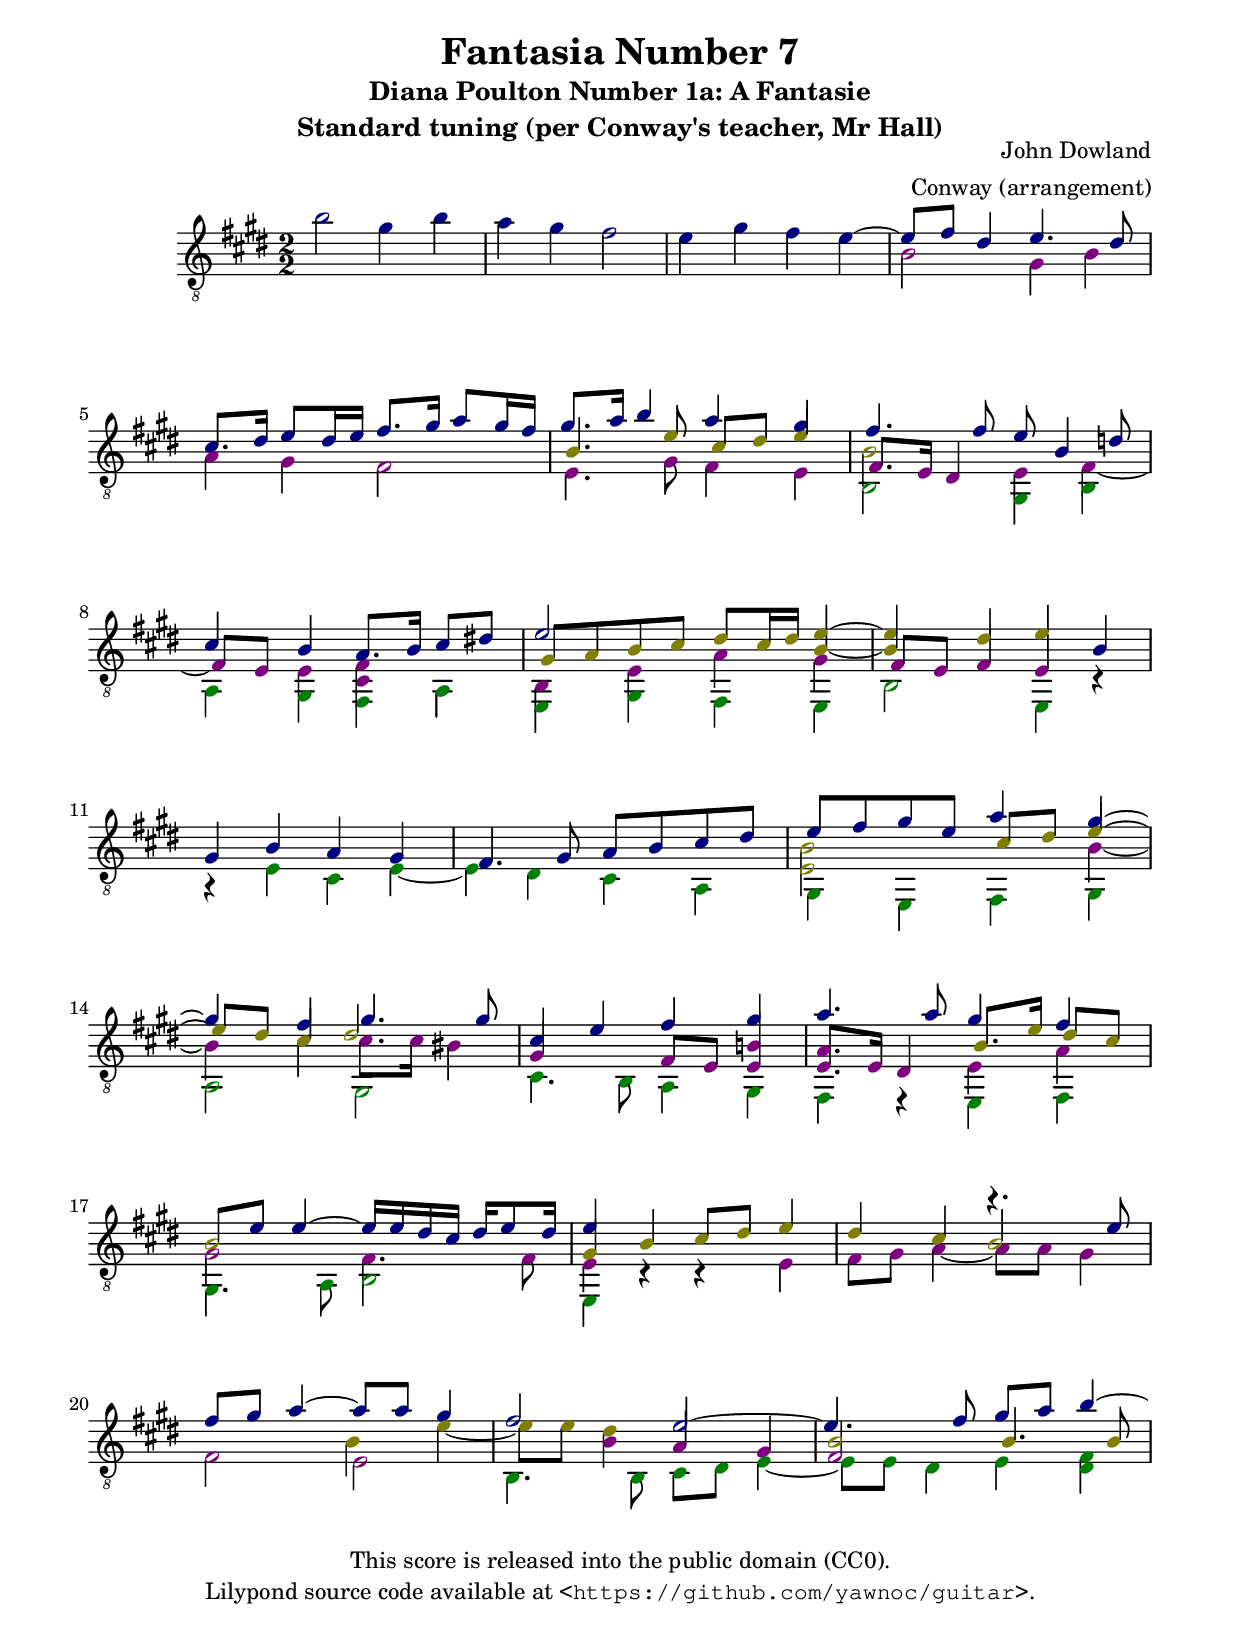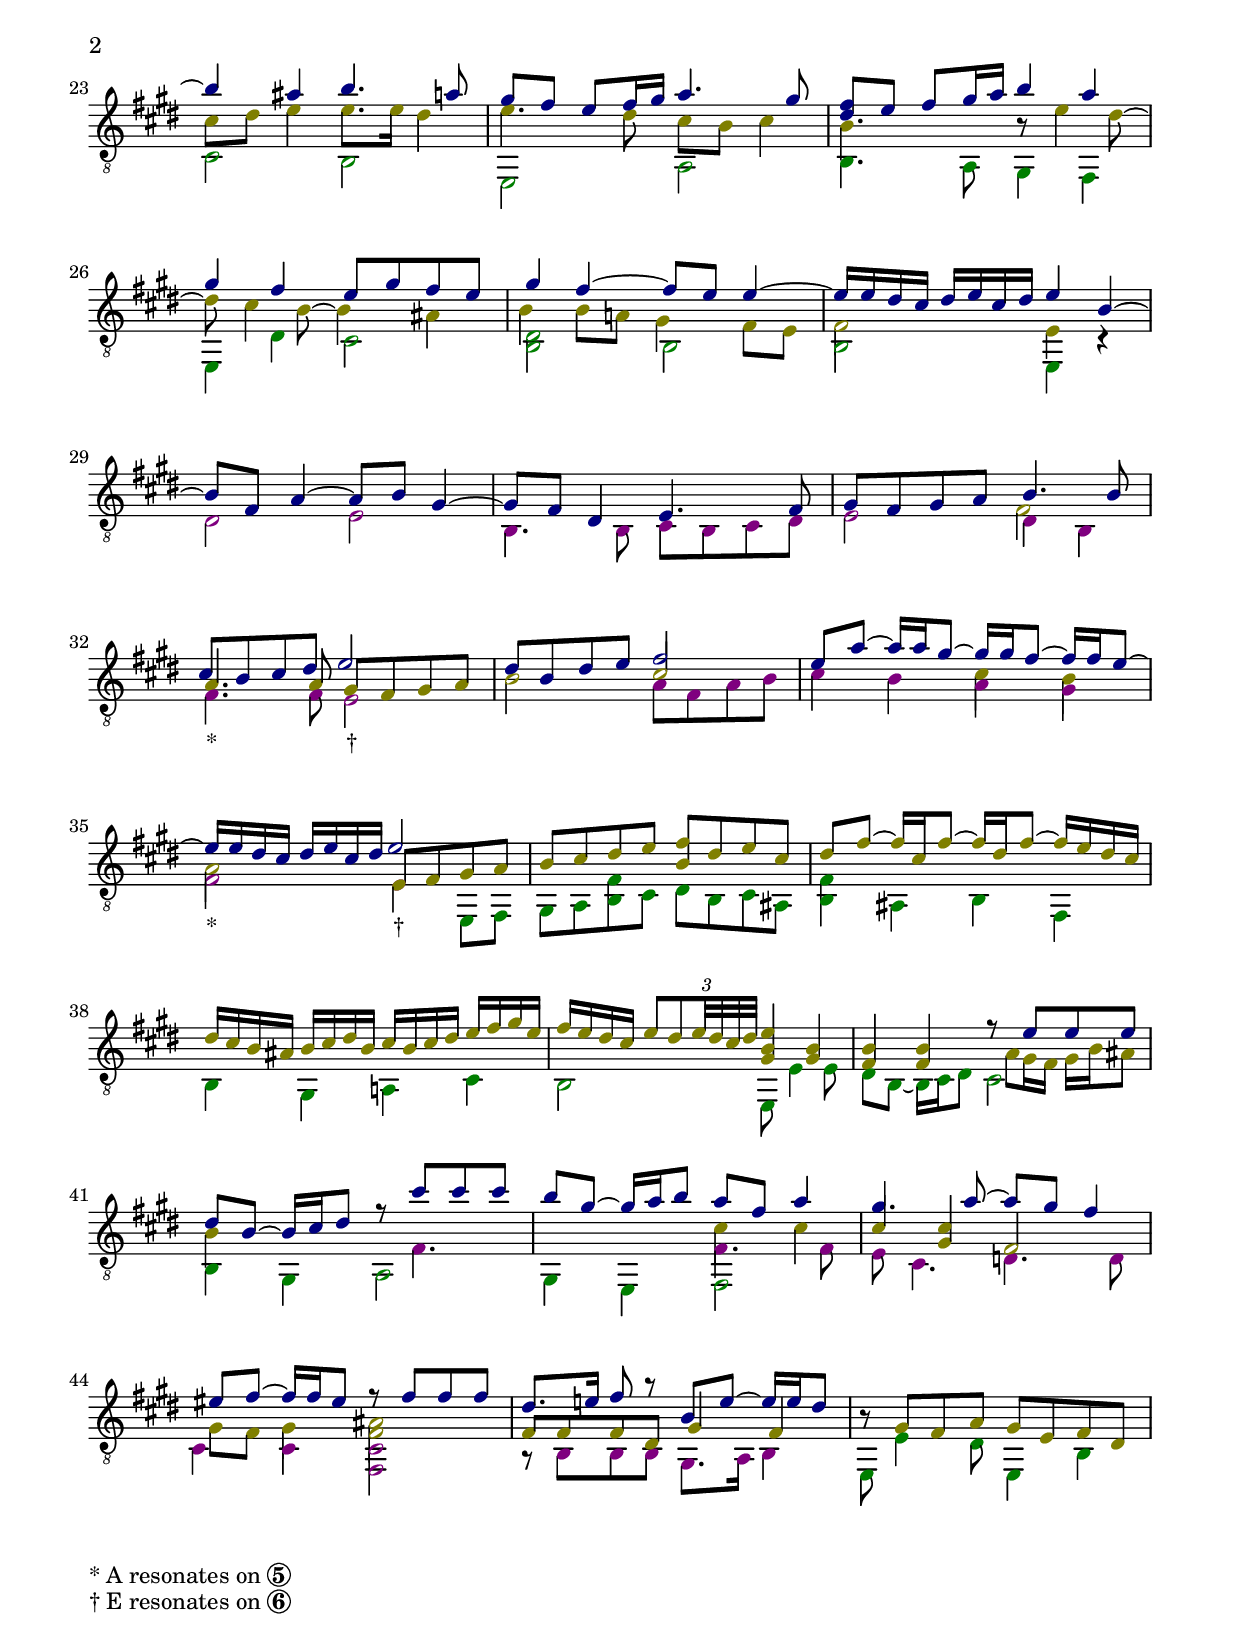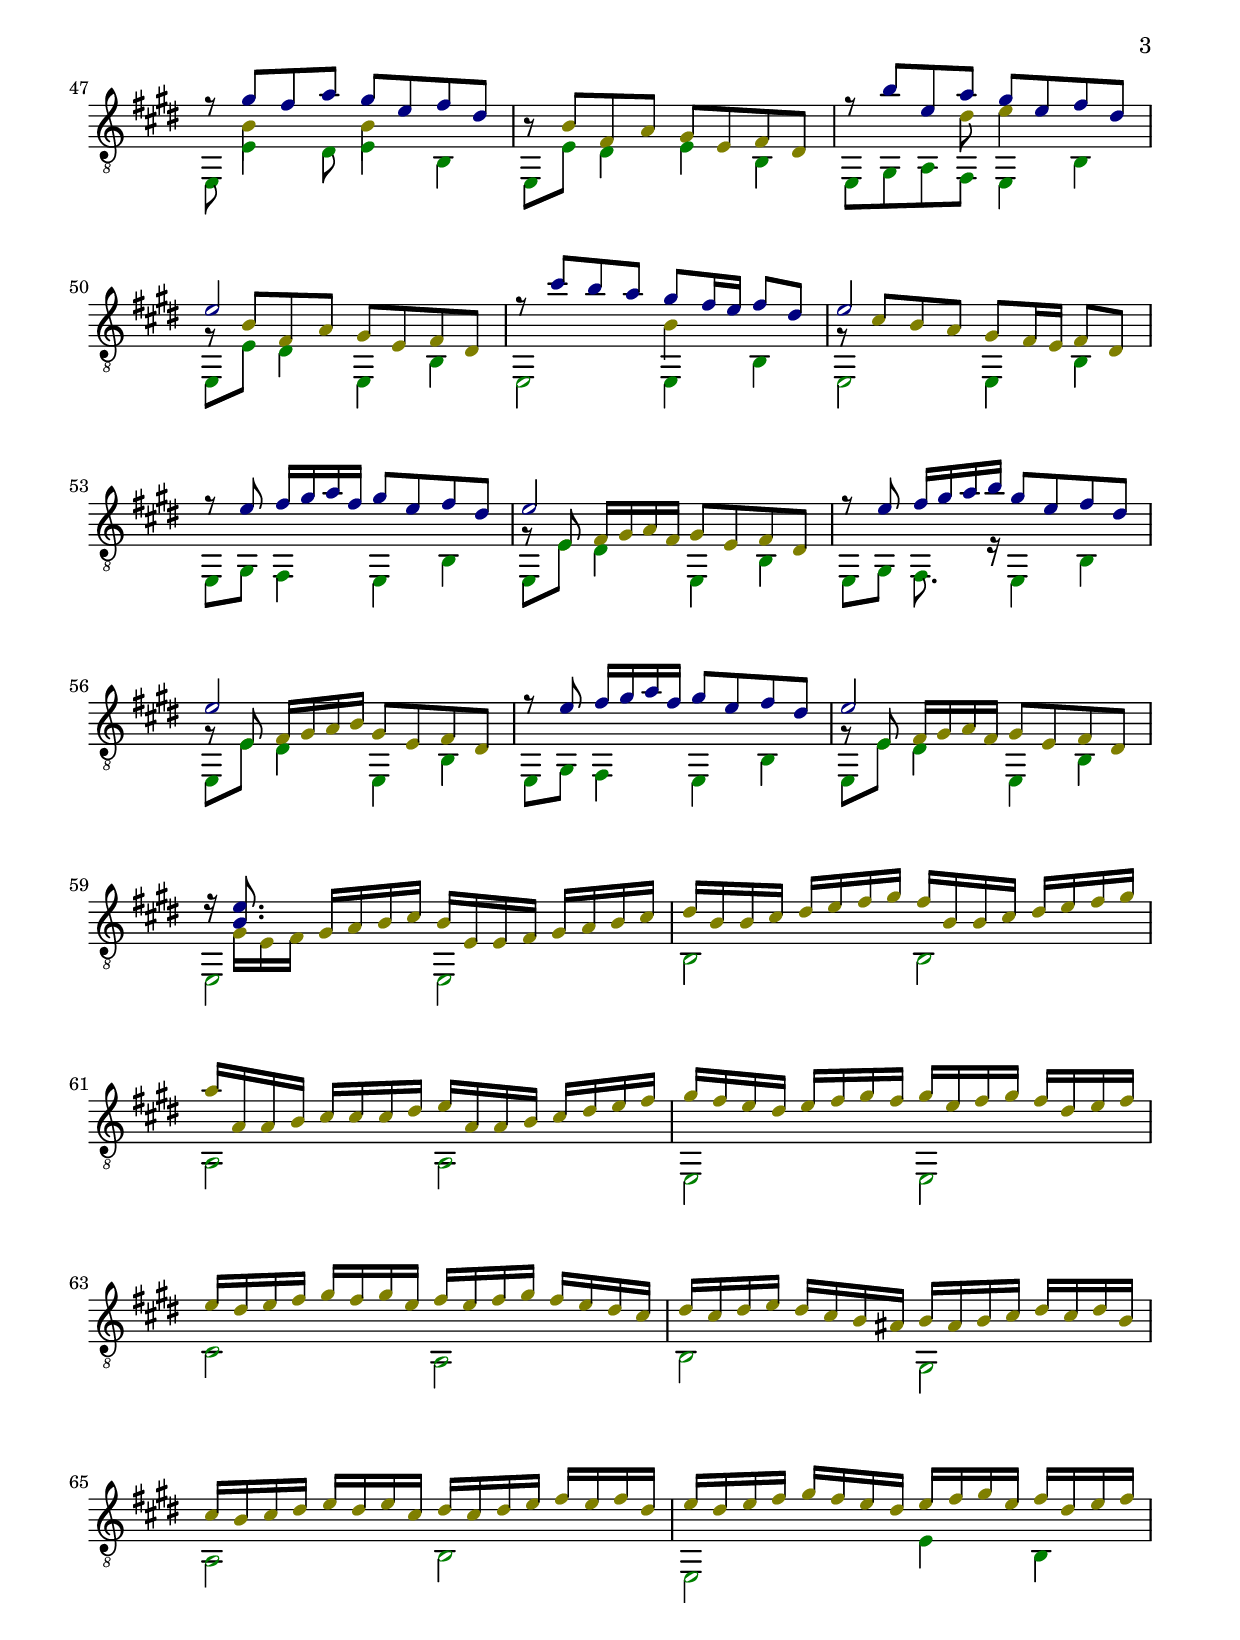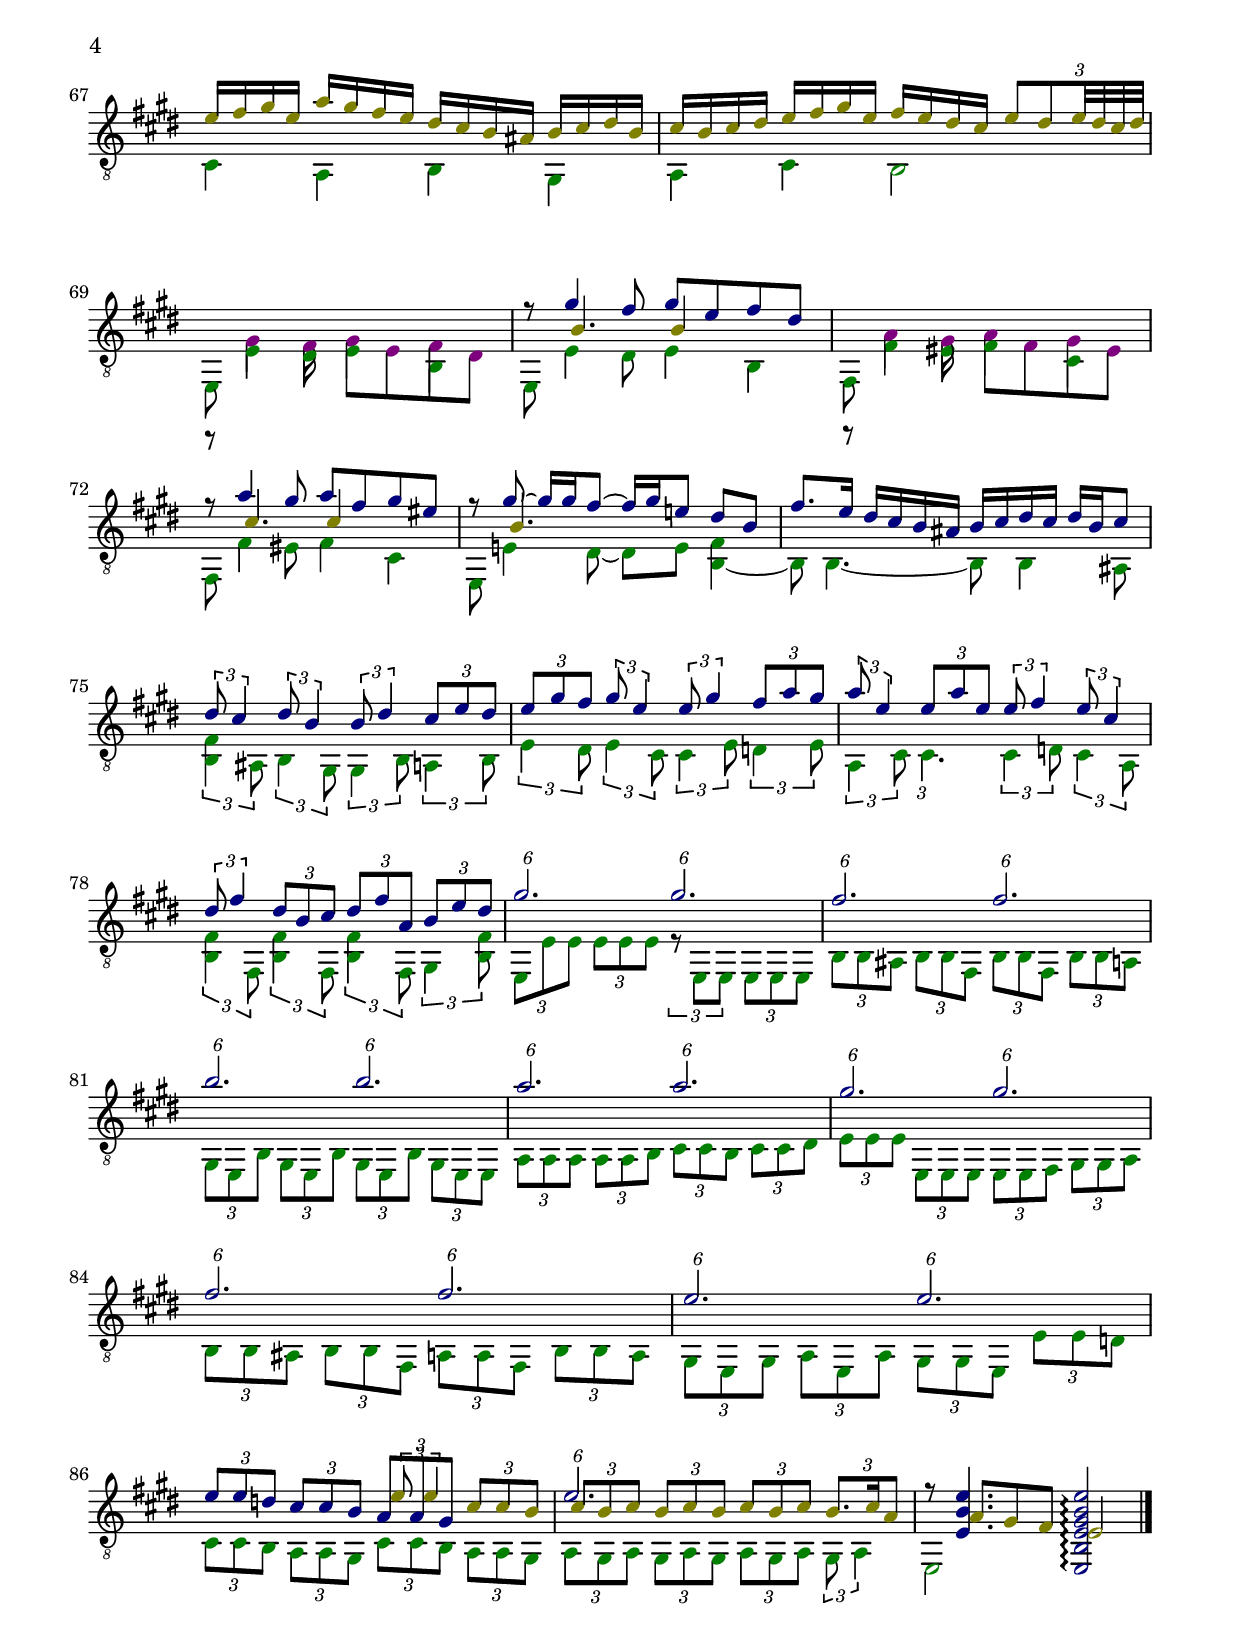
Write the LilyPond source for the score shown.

\version "2.18.2"


%%%%%%%%%%%%%%%%%%%%%%%%%%%%%%%%%%%%%%%%%%%%%%%%%%%%%%%%%%%%%%%%
% General
%%%%%%%%%%%%%%%%%%%%%%%%%%%%%%%%%%%%%%%%%%%%%%%%%%%%%%%%%%%%%%%%

\paper {
  top-margin = 1.5\cm
  left-margin = 1.5\cm
  right-margin = 1.5\cm
  bottom-margin = 1.5\cm
  ragged-last-bottom = ##f
  footnote-separator-markup = \markup { \vspace #1.5 }
}

globalSettings = {
  \accidentalStyle modern
  \compressFullBarRests
  \mergeDifferentlyHeadedOn
  \mergeDifferentlyDottedOn
  \numericTimeSignature
  \pointAndClickOff
  \override TextScript.extra-offset = #'(0 . 0.7)
  \override Score.FootnoteItem.annotation-line = ##f
}

origin-url = "https://github.com/yawnoc/guitar"

\header {
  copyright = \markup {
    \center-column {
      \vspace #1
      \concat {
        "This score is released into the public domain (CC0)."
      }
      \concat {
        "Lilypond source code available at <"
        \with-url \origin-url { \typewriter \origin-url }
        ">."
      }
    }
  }
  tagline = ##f
}

triplet = #(define-music-function
  (parser location music) (ly:music?)
  #{
    \tuplet 3/2 { $music }
  #}
)

tripletDuple = #(define-music-function
  (parser location music) (ly:music?)
  #{
    \tuplet 6/4 { $music }
  #}
)

overrideBeamedStemLengths = #(define-scheme-function
  (parser location lengths) (list?)
  #{
    \override Stem.details.beamed-lengths = $lengths
  #}
)
revertBeamedStemLengths = { \revert Stem.details.beamed-lengths }

overrideBeamVerticalPositions = #(define-scheme-function
  (parser location positions) (pair?)
  #{
    \override Beam.positions = $positions
  #}
)

%%%%%%%%%%%%%%%%%%%%%%%%%%%%%%%%%%%%%%%%%%%%%%%%%%%%%%%%%%%%%%%%
% Semantic bar lines
%%%%%%%%%%%%%%%%%%%%%%%%%%%%%%%%%%%%%%%%%%%%%%%%%%%%%%%%%%%%%%%%

barLineGoto = { \bar "||" }
barLineKeyChange = { \bar "||" }
barLineEnd = { \bar "|." }

%%%%%%%%%%%%%%%%%%%%%%%%%%%%%%%%%%%%%%%%%%%%%%%%%%%%%%%%%%%%%%%%
% Guitar notation
%%%%%%%%%%%%%%%%%%%%%%%%%%%%%%%%%%%%%%%%%%%%%%%%%%%%%%%%%%%%%%%%

stringNumbersAbove = { \set stringNumberOrientations = #'(up) }
stringNumbersBelow = { \set stringNumberOrientations = #'(down) }

fingeringAbove = { \set fingeringOrientations = #'(up) }
fingeringBelow = { \set fingeringOrientations = #'(down) }
fingeringAleft = { \set fingeringOrientations = #'(left) }
fingeringAright = { \set fingeringOrientations = #'(right) }

startGraceMusic = {
  <>(
  \override Fingering.font-size = -6
}
stopGraceMusic = {
  \revert Fingering.font-size
  <>)
}

overrideHorizontalShift = #(define-scheme-function
  (parser location distance) (number?)
  #{
    \override NoteColumn.force-hshift = $distance
  #}
)
revertHorizontalShift = { \revert NoteColumn.force-hshift }

barreSpan = #(define-music-function
  (parser location label offsetPair music)
  (string? (pair? (cons 0 0)) ly:music?)
  (let
    (
      (elements (extract-named-music music '(NoteEvent EventChord)))
    )
    (if
      (pair? elements)
      (let
        (
          (first-element (first elements))
          (last-element (last elements))
        )
        (set!
          (ly:music-property first-element 'articulations)
          (cons
            (make-music 'TextSpanEvent 'span-direction -1)
            (ly:music-property first-element 'articulations)
          )
        )
        (set!
          (ly:music-property last-element 'articulations)
          (cons
            (make-music 'TextSpanEvent 'span-direction 1)
            (ly:music-property last-element 'articulations)
          )
        )
      )
    )
  )
  #{
    \once \override TextSpanner.font-shape = #'upright
    \once \override TextSpanner.style = #'line
    \once \override TextSpanner.extra-offset = #offsetPair
    \once \override TextSpanner.bound-details = #`(
      (left
        (text . ,#{ \markup { \raise #-0.7 { #label \hspace #0.7 }} #})
        (Y . 0)
        (padding . -0.8)
        (attach-dir . -2)
      )
      (right
        (text . ,#{ \markup { \draw-line #'(0 . -1.3) } #}) ;; draw hook
        (Y . 0)
        (padding . -0.5)
        (attach-dir . 2)
      )
    )
    \once \override TextSpanner #'after-line-breaking = #(lambda (grob)
      (let*
        (
          (originalGrob (ly:grob-original grob))
          (splitGrobs (ly:spanner-broken-into originalGrob))
        )
        (if
          (and
            (>= (length splitGrobs) 2)
            (not (eq? (car (last-pair splitGrobs)) grob))
          )
          (begin
            (ly:grob-set-nested-property! grob
              '(bound-details right text)
              #{ \markup { \draw-line #'(0 . 0) } #} ;; suppress draw hook
            )
            (ly:grob-set-property! grob
              'extra-offset
              (cons
                (car offsetPair)
                (+ (cdr offsetPair) 0.7) ;; correction for suppressed hook
              )
            )
            (ly:grob-set-nested-property! grob
              '(bound-details right padding)
              #'-3 ;; increase spanner length
            )
          )
        )
      )
    )
    $music
  #}
)

barre = #(define-scheme-function
  (parser location label) (string?)
  #{
    \markup {
      \center-align {
        \hspace #0.7
        $label
      }
    }
  #}
)

nudgeNextBarre = #(define-scheme-function
  (parser location distance) (number?)
  #{
    \once \override TextScript.X-offset = $distance
  #}
)

position = #(define-scheme-function
  (parser location label) (string?)
  #{
    \markup {
      \center-align {
        \hspace #0.5
        $label
      }
    }
  #}
)

#(define-markup-command
  (markupString layout properties stringNumber) (markup?)
  (interpret-markup layout properties
    #{
      \markup \circle { \bold #stringNumber }
    #}
  )
)

#(define-markup-command
  (resonatesOn layout properties note stringNumber) (markup? markup?)
  (interpret-markup layout properties
    #{
      \markup { #note "resonates on" \markupString #stringNumber }
    #}
  )
)

%%%%%%%%%%%%%%%%%%%%%%%%%%%%%%%%%%%%%%%%%%%%%%%%%%%%%%%%%%%%%%%%
% Goto statements
%%%%%%%%%%%%%%%%%%%%%%%%%%%%%%%%%%%%%%%%%%%%%%%%%%%%%%%%%%%%%%%%

overrideGotoVisibility = {
  \once \override Score.RehearsalMark #'break-visibility = #'#(#t #t #f)
}

makeGotoMark = #(define-scheme-function
  (parser location label) (string?)
  #{
    \mark \markup { \small \italic $label }
  #}
)

simultaneousMarkSeparator = {
  \cadenzaOn
    s1073741824 % stupid, but works
  \cadenzaOff
}

coda = {
  \overrideGotoVisibility
  \mark \markup { \musicglyph #"scripts.coda" }
}

fine = {
  \overrideGotoVisibility
  \makeGotoMark Fine
}

dcAlCoda = {
  \overrideGotoVisibility
  \makeGotoMark "D.C. al Coda"
}

dcAlFine = {
  \overrideGotoVisibility
  \makeGotoMark "D.C. al Fine"
}

toCoda = {
  \overrideGotoVisibility
  \makeGotoMark "to Coda"
}



\header {
  title = "Fantasia Number 7"
  subtitle = \markup {
    \center-column {
      "Diana Poulton Number 1a: A Fantasie"
      "Standard tuning (per Conway's teacher, Mr Hall)"
    }
  }
  composer = "John Dowland"
  arranger = "Conway (arrangement)"
}


initialSignatures = {
  \clef "treble_8"
  \key e \major
  \time 2/2
  \set Timing.beamExceptions = #'()
  \set Timing.baseMoment = #(ly:make-moment 1/4)
  \set Timing.beatStructure = #'(1 1 1 1)
  \set Timing.beamExceptions = #'(
    (
      end
        .
      (
        ((1 . 8) . (4 4)) ;; quavers by fours
        ((1 . 12) . (3 3 3 3)) ;; anything shorter by beat
      )
    )
  )
}


highVoiceMusic = {
  
  \override NoteHead.color = #darkblue
  
  % Main theme high
  \barNumberCheck #1
  \relative c'' {
    \stemDown
    b2 gis4 b |
    a gis fis2 |
    e4 gis fis e~ |
    \stemUp
    e8 fis dis4 e4. dis8 |
    cis8. dis16 e8 dis16 e fis8. gis16 a8 gis16 fis |
    gis8. a16 b4 a gis |
    \once \overrideHorizontalShift #0.3 fis4. fis8 e8 b4 d8 |
    cis4 b a8. b16 cis8 dis |
    e2 s2 |
    s2 s4
  }
  
  % Main theme low
  \barNumberCheck #10
  \relative c' {
    b4 |
    gis b a gis |
    fis4. gis8 a b cis dis |
    e fis gis e a4 gis~ |
    gis
      \shiftOn
        \once \overrideHorizontalShift #0
        fis
      \shiftOff
      \once \overrideHorizontalShift #0.45 gis4. gis8 |
    cis,4 e fis gis |
    a4. a8 gis4 fis |
    b,8 e e4~ e16 e dis cis dis16 e8 dis16 |
    e4
  }
  
  % Tee-tee taa high
  \barNumberCheck #18
  \relative c'' {
    s4 s2 |
    s2 c4.\rest e,8 |
    fis8 gis a4~ a8 a gis4 |
    fis2 e2~ |
    \once \overrideHorizontalShift #-0.25 e4. fis8 gis8 a b4~ |
    b ais b4. a8 |
    gis8 fis e8 fis16 gis a4. gis8 |
    <fis dis>8 e fis8 gis16 a b4 a |
    gis fis e8 gis fis e |
    gis4 fis~ fis8 e e4~ |
    e16 e dis cis dis e cis dis e4
  }
  
  % Tee-tee taa low
  \barNumberCheck #28
  \relative c' {
    b4~ |
    b8 fis a4~ a8 b gis4~ |
    gis8 fis dis4 e4. fis8 |
    gis fis gis a b4. b8 |
    \shiftOn
    \overrideHorizontalShift #-0.45 cis b cis dis e2 |
    \revertHorizontalShift
    dis8 b dis e \once \overrideHorizontalShift #0 fis2 |
    \shiftOff
    e8 a~ a16 a gis8~ gis16 gis fis8~ fis16 fis e8~ |
    e16 e dis cis dis e cis dis
      \shiftOn
        \once \overrideHorizontalShift #-0.3 e2 |
      \shiftOff
  }
  
  % Ascending scale
  \barNumberCheck #36
  {
    s1 * 3 |
    s2
  }
  
  % Tee-tee-tee
  \barNumberCheck #39
  \relative c' {
    s2 |
    s2 r8 e e e |
    dis b~ b16 cis dis8 r8 cis' cis cis |
    b8 gis~ gis16 a b8 a8 fis a4 |
    gis4. a8~ a gis fis4 |
    eis8 fis~ fis16 fis eis8 r8 fis fis fis |
    dis8. e16 fis8 r b,8 e~ e16 e dis8 |
  }
  
  % Majestic theme
  \barNumberCheck #46
  \relative c'' {
    s1 |
    r8 gis fis a gis e fis dis |
    s1 |
    r8 b' e, a gis e fis dis |
    e2 s2 |
    r8 cis' b a gis8 fis16 e fis8 dis |
    e2 s2 |
    r8 e fis16 gis a fis gis8 e fis dis |
    e2 s2 |
    r8 e fis16 gis a b gis8 e fis dis |
    e2 s2 |
    r8 e fis16 gis a fis gis8 e fis dis |
    e2 s2 |
  }
  
  % Scale runs
  \barNumberCheck #59
  \relative c' {
    r16 <e b>8. s4 s2 |
    s1 * 9 |
  }
  
  % Majestic interlude
  \barNumberCheck #69
  \relative c'' {
    s1 |
    r8 gis4 fis8 gis e fis dis |
    s1 |
    r8 a'4 gis8 a fis gis eis |
    r8 gis~ gis16 gis fis8~ fis16 gis e8 dis b |
    fis'8. e16 dis cis b ais
      b16 cis dis cis dis b cis8 |
  }
  
  % Triple runs
  \barNumberCheck #75
  \relative c' {
    \triplet { dis8 cis4 } \triplet { dis8 b4 }
      \triplet { b8 dis4 } \triplet { cis8 e dis } |
    \triplet { e8 gis fis } \triplet { gis8 e4 }
      \triplet { e8 gis4 } \triplet { fis8 a gis } |
    \triplet { a8 e4 } \triplet { e8 a e }
      \triplet { e8 fis4 } \triplet { e8 cis4 } |
    \triplet { dis8 fis4 } \triplet { dis8 b cis }
      \triplet { dis8 fis a, } \triplet { b e dis } |
    \tripletDuple { gis2. } \tripletDuple { gis } |
    \tripletDuple { fis } \tripletDuple { fis } |
    \tripletDuple { b } \tripletDuple { b } |
    \tripletDuple { a } \tripletDuple { a } |
    \tripletDuple { gis } \tripletDuple { gis } |
    \tripletDuple { fis } \tripletDuple { fis } |
    \tripletDuple { e } \tripletDuple { e } |
    \triplet { e8 e d } \triplet { cis cis b }
      \triplet { a a gis } s4 |
    \tripletDuple { e'2. } s2 |
  }
  
  % Finishing chords
  \barNumberCheck #88
  \relative c {
    r8 <e b' e>4.
      <e, b' e gis b e>2 \arpeggio
      \barLineEnd
  }
  
}


lowVoiceMusic = {
  
  \override NoteHead.color = #darkgreen
  
  % Main theme high
  \barNumberCheck #1
  \relative c {
    s1 * 6 |
    b2 gis4 b |
    a gis fis a |
    e gis fis e |
    b'2 e,4
  }
  
  % Main theme low
  \barNumberCheck #10
  \relative c {
    r4 |
    r4 e cis e~ |
    e dis cis a |
    gis e fis gis |
    a2 gis |
    cis4. b8 a4 gis |
    fis r e fis |
    \shiftOn
    \overrideHorizontalShift #0
      gis4.
    \shiftOff
      a8 b2 |
    e,4
  }
  
  % Tee-tee taa high
  \barNumberCheck #18
  \relative c {
    s4 s4 s4 |
    s1 * 2 |
    b4. b8 cis8 dis e4~ |
    \once \overrideHorizontalShift #1 e8 e dis4 e4 <dis fis> |
    cis2 b |
    e, a |
    b4. a8 gis4 fis |
    e dis' cis2 |
    <b dis> b |
    b e,4
  }
  
  % Tee-tee taa low
  \barNumberCheck #28
  \relative c {
    r4 |
    s1 * 6 |
    s2
  }
  
  % Ascending scale
  \barNumberCheck #35
  \relative c, {
    s4 e8 fis |
    gis a <b fis'> cis dis b cis ais |
    <b fis'>4 ais b fis |
    b gis a cis |
    b2
  }
  
  % Tee-tee-tee
  \barNumberCheck #39
  \relative c, {
    e8 e'4 e8 |
    dis8 b~ b16 cis dis8 cis2 |
    b4 gis a2 |
    gis4 e fis2 |
    s1 * 3 |
  }
  
  % Majestic theme
  \barNumberCheck #46
  \relative c, {
    e8 e'4 dis8 e,4 b' |
    e,8 e'4 dis8 e4 b |
    e,8 e' dis4 e b |
    e,8 gis a fis e4 b' |
    e,8 e' dis4 e, b' |
    e,2 e4 b' |
    e,2 e4 b' |
    e,8 gis fis4 e b' |
    e,8 e' dis4 e, b' |
    e,8[ gis] fis8. r16 e4 b' |
    e,8 e' dis4 e, b' |
    e,8 gis fis4 e b' |
    e,8 e' dis4 e, b' |
  }
  
  % Scale runs
  \barNumberCheck #59
  \relative c, {
    e2 e |
    b' b |
    a a |
    e e |
    cis' a |
    b gis |
    a b |
    e, e'4 b |
    cis a b gis |
    a cis b2 |
  }
  
  % Majestic interlude
  \barNumberCheck #69
  \relative c, {
    e8 e'4 dis8 e4 b |
    e,8 e'4 dis8 e4 b |
    fis8 fis'4 eis8 fis4 cis |
    fis,8 fis'4 eis8 fis4 cis |
    e,8 e'4 dis8~ dis e <b~ fis'>4 |
    b8 b4.~ b8 b4 ais8 |
  }
  
  % Triple runs
  \barNumberCheck #75
  \relative c {
    \triplet { <b fis'>4 ais8 } \triplet { b4 gis8 }
      \triplet { gis4 b8 } \triplet { a4 b8 } |
    \triplet { e4 dis8 } \triplet { e4 cis8 }
      \triplet { cis4 e8 } \triplet { d4 e8 } |
    \triplet { a,4 cis8 } \triplet { cis4. }
      \triplet { cis4 d8 } \triplet { cis4 a8 } |
    \triplet { <b fis'>4 fis8 } \triplet { <b fis'>4 fis8 }
      \triplet { <b fis'>4 fis8 } \triplet { gis4 <b fis'>8 } |
    \triplet { e,8 e' e } \triplet { e e e }
      \triplet { r e, e } \triplet { e e e } |
    \triplet { b' b ais } \triplet { b b fis }
      \triplet { b b fis } \triplet { b b a } |
    \triplet { gis e b' } \triplet { gis e b' }
      \triplet { gis e b' } \triplet { gis e e } |
    \triplet { a a a } \triplet { a a b }
      \triplet { cis cis b } \triplet { cis cis dis } |
    \triplet { e e e } \triplet { e, e e }
      \triplet { e e fis } \triplet { gis gis a } |
    \triplet { b b ais } \triplet { b b fis }
      \triplet { a a fis } \triplet { b b a } |
    \triplet { gis e gis } \triplet { a e a }
      \triplet { gis gis e } \triplet { e' e d } |
    \triplet { cis cis b } \triplet { a a gis }
      \triplet { cis cis b } \triplet { a a gis } |
    \triplet { a gis a } \triplet { gis a gis }
      \triplet { a gis a } \triplet { gis8 a4 } |
  }
  
  % Finishing chords
  \barNumberCheck #88
  \relative c, {
    e2 s2 |
  }
  
}


upperMiddleVoiceMusic = {
  
  \override NoteHead.color = #darkyellow
  
  % Main theme high
  \barNumberCheck #1
  \relative c' {
    s1 * 5 |
    \once \overrideHorizontalShift #0.4 b4. e8
      cis8 dis
      \once \overrideHorizontalShift #0 e4 |
    \stemDown
    \once \overrideHorizontalShift #0 b2 s2 |
    \stemUp
    s1 |
    gis8 a b cis dis8 cis16 \shiftOff dis <e~ b_~>4 |
    <e b> dis e
    \shiftOn
  }
  
  % Main theme low
  \barNumberCheck #10
  \relative c' {
    s4 |
    s1 * 2 |
    \stemDown
    <b e,>2
    \stemUp
      cis8 dis \once \overrideHorizontalShift #0 e4~ |
    e8 dis
      \shiftOff cis4 \shiftOn
      \once \overrideHorizontalShift #-0.75 dis2 |
    s1 |
    s2 \stemUp b8. e16 dis8 cis |
      \shiftOff
      \stemDown
        \once \hide Stem b2
      \stemUp
      \shiftOn
      s2 |
    \once \overrideHorizontalShift #0 gis4
  }
  
  % Tee-tee taa high
  \barNumberCheck #18
  \relative c' {
    b4 cis8 dis e4 |
    dis4 cis b2 |
    \stemDown
    s2 b4 e_~ |
    \once \overrideHorizontalShift #0.9 e8 e
      \once \overrideHorizontalShift #0 dis4 s2 |
    \once \overrideHorizontalShift #0
    \once \hide Stem
      b2
    \stemUp
      b4. b8 |
    \stemDown
    \overrideHorizontalShift #0
    cis8 dis e4 e8. e16 dis4 |
    e4. dis8
      \once \overrideBeamVerticalPositions #'(-2.4 . -2.6) cis8 b
      cis4 |
    b4. s8 b8\rest e4 dis8~ |
    dis8 cis4 b8~
    \revertHorizontalShift
      b4 ais |
    b4 b8 a gis4 fis8 e |
    \overrideHorizontalShift #0
    fis2 e4
    \revertHorizontalShift
    \stemUp
  }
  
  % Tee-tee taa low
  \barNumberCheck #28
  \relative c {
    s4 |
    s1 * 2 |
    s2 \stemDown fis2 \stemUp |
    \shiftOff
    \footnote "*" #'(0 . -4) \markup { "*" \resonatesOn A 5 }
    a4. a8 gis fis gis a |
    \stemDown b2 \stemUp cis |
    \shiftOn
    s2
      \stemDown
      \overrideHorizontalShift #0
      cis4 b |
    \footnote "*" #'(0 . -4) \markup { }
    a2
      \stemUp
      \revertHorizontalShift
  }
  
  % Ascending scale
  \barNumberCheck #35
  \relative c {
    \shiftOff
    e8 fis gis a |
    b cis dis e <fis b,> dis e cis |
    dis fis~ fis16 cis fis8~ fis16 dis fis8~ fis16 e dis cis |
    dis cis b ais b cis dis b cis b cis dis e fis gis e |
    fis e dis cis \triplet { e8 dis e32 dis cis dis } <e b gis>4
    \shiftOn
  }
  
  % Tee-tee-tee
  \barNumberCheck #39
  \relative c' {
    <b gis>4 |
    <b fis> <b fis>
      \stemDown
      \once \overrideHorizontalShift #1.3
      a8 gis16 fis gis16 b ais8 |
    \once \overrideHorizontalShift #0 b4 s4 s2 |
    s2
      \overrideHorizontalShift #0
      \shiftOnn cis4
      \shiftOn cis |
      \stemUp
    cis <cis gis> fis,2 |
    \shiftOff
    \stemDown
    gis8 fis gis4 <ais fis>2 |
    \stemUp
    \shiftOn
    \once \overrideBeamVerticalPositions #'(0 . 0)
    fis8 fis fis dis
      \revertHorizontalShift
      gis4 fis |
  }
  
  % Majestic theme
  \barNumberCheck #46
  \relative c' {
    b8\rest gis fis a gis e fis dis |
    \overrideHorizontalShift #0
    \stemDown s8 b'4 s8 b4 s4 \stemUp |
    \revertHorizontalShift
    b8\rest b8 fis a gis e fis dis |
    \overrideHorizontalShift #0
    \stemDown s4. dis'8 e4 s4 \stemUp |
    \revertHorizontalShift
    g,8\rest b8 fis a gis e fis dis |
    s2
      \stemDown
        \once \overrideHorizontalShift #0 b'4
      \stemUp
      s4 |
    g8\rest cis b a gis8 fis16 e fis8 dis |
    s1 |
    g8\rest e fis16 gis a fis gis8 e fis dis |
    s1 |
    g8\rest e fis16 gis a b gis8 e fis dis |
    s1 |
    g8\rest e fis16 gis a fis gis8 e fis dis |
  }
  
  % Scale runs
  \barNumberCheck #59
  \relative c' {
    s16 \stemDown gis e fis \stemUp gis a b cis
      b e, e fis gis a b cis |
    dis b b cis dis e fis gis
      fis b, b cis dis e fis gis |
    a a, a b cis cis cis dis
      e a, a b cis dis e fis |
    gis fis e dis e fis gis fis
      gis e fis gis fis dis e fis |
    e dis e fis gis fis gis e
      fis e fis gis fis e dis cis |
    dis cis dis e dis cis b ais
      b ais b cis dis cis dis b |
    cis b cis dis e dis e cis
      dis cis dis e fis e fis dis |
    e dis e fis gis fis e dis
      e fis gis e
      fis dis e fis |
    e fis gis e
      a gis fis e
      dis cis b ais
      b cis dis b |
    cis b cis dis
      e fis gis e
      fis e dis cis
      \triplet { e8 dis e32 dis cis dis } |
  }
  
  % Majestic interlude
  \barNumberCheck #69
  \relative c' {
    s1 |
    s8 b4. b4 s4 |
    s1 |
    s8 cis4. cis4 s4 |
    s8 b4. s2 |
    s1 |
  }
  
  % Triple runs
  \barNumberCheck #75
  \relative c' {
    s1 * 11 |
    s2 \triplet { e8 e4 } \triplet { cis8 cis b } |
    \triplet { cis b cis } \triplet { b cis b }
      \triplet { cis b cis } \triplet { b8. cis16 a8 } |
  }
  
  % Finishing chords
  \barNumberCheck #88
  \relative c' {
    s8 a gis fis e2 |
  }
  
}


lowerMiddleVoiceMusic = {
  
  \override NoteHead.color = #darkmagenta
  
  % Main theme high
  \barNumberCheck #1
  \relative c' {
    s1 * 3 |
    \shiftOff
    b2 gis4 b |
    a gis fis2 |
    \once \overrideHorizontalShift #0.3 e4. gis8 fis4 e |
    \shiftOn
    \stemUp
    \overrideBeamedStemLengths #'(3)
    fis8. e16 dis4 \stemDown
    \revertBeamedStemLengths
      \overrideHorizontalShift #0 e4 fis~ |
      \revertHorizontalShift
    \stemUp
    fis8 e \stemDown
      \overrideHorizontalShift #0 e4 <cis fis>4 a |
    b e a gis |
      \revertHorizontalShift
    \stemUp
    fis8 e
      \overrideHorizontalShift #0 fis4 e
      \revertHorizontalShift
    \stemDown
  }
  
  % Main theme low
  \barNumberCheck #10
  \relative c {
    s4 |
    s1 * 2 |
    s2 s4 \overrideHorizontalShift #0 b'4~ |
    b \revertHorizontalShift
      \shiftOff cis \shiftOn
      \once \overrideHorizontalShift #0.3
        cis8. cis16
      bis4 |
    \stemUp
    \once \overrideHorizontalShift #0 gis4 s4
      \once \overrideHorizontalShift #0 fis8 e
      \once \overrideHorizontalShift #0 <e b'>4 |
    \once \overrideHorizontalShift #0 <e a>8. e16 dis4
      \stemDown
      \overrideHorizontalShift #0 e4 a |
      \revertHorizontalShift
    \shiftOnn
    \overrideHorizontalShift #0
      gis2
    \shiftOn
      fis4. fis8 |
    \once \overrideHorizontalShift #0 e4
  }
  
  % Tee-tee taa high
  \barNumberCheck #18
  \relative c {
    \shiftOff
    r4 r e |
    fis8 gis a4~ a8 a gis4 |
    fis2 e |
    \shiftOn
    \stemUp
    s4
      \once \overrideHorizontalShift #0
      \once \hide Stem
        b'
      a gis |
    \once \overrideHorizontalShift #0 fis2 s2 |
    \stemDown
    s1 * 5 |
    s2 s4
  }
  
  % Tee-tee taa low
  \barNumberCheck #28
  \relative c {
    s4 |
    \shiftOff
    dis2 e |
    b4. b8 cis b cis dis |
    e2 dis4 b |
    fis'4. fis8
      \footnote "†" #'(0 . -2.5) \markup { "†" \resonatesOn E 6 }
      e2 |
    s2 a8 fis a b |
    cis4 b a gis |
    fis2
      \footnote "†" #'(0 . -2.5) \markup { }
      e4
    \shiftOn
  }
  
  % Ascending scale
  \barNumberCheck #35
  {
    s4 |
    s1 * 3 |
    s2
  }
  
  % Tee-tee-tee
  \barNumberCheck #39
  \relative c {
    s2 |
    s1 |
    s2 s8 fis4. |
    s2 \once \overrideHorizontalShift #0 fis4. fis8 |
    e8 cis4. d4. d8 |
    \once \overrideHorizontalShift #-1.3 cis4 cis <cis fis,>2 |
    r8 b b b gis8. a16 b4 |
  }
  
  % Majestic theme
  \barNumberCheck #46
  {
    s1 * 13 |
  }
  
  % Scale runs
  \barNumberCheck #59
  {
    s1 * 10 |
  }
  
  % Majestic interlude
  \barNumberCheck #69
  \relative c' {
    r8 gis4 fis8 gis e fis dis |
    s1 |
    r8 a'4 gis8 a fis gis eis |
    s1 * 3 |
  }
  
}


allMusic = {
  \new Staff \with {
    midiInstrument = #"acoustic guitar (nylon)"
  }
  \globalSettings
  \initialSignatures
  <<
    << \highVoiceMusic >>
      \\
    << \lowVoiceMusic >>
      \\
    << \upperMiddleVoiceMusic >>
      \\
    << \lowerMiddleVoiceMusic >>
  >>
}


\score {
  \allMusic
}

\score {
  \allMusic
  \midi { }
}
